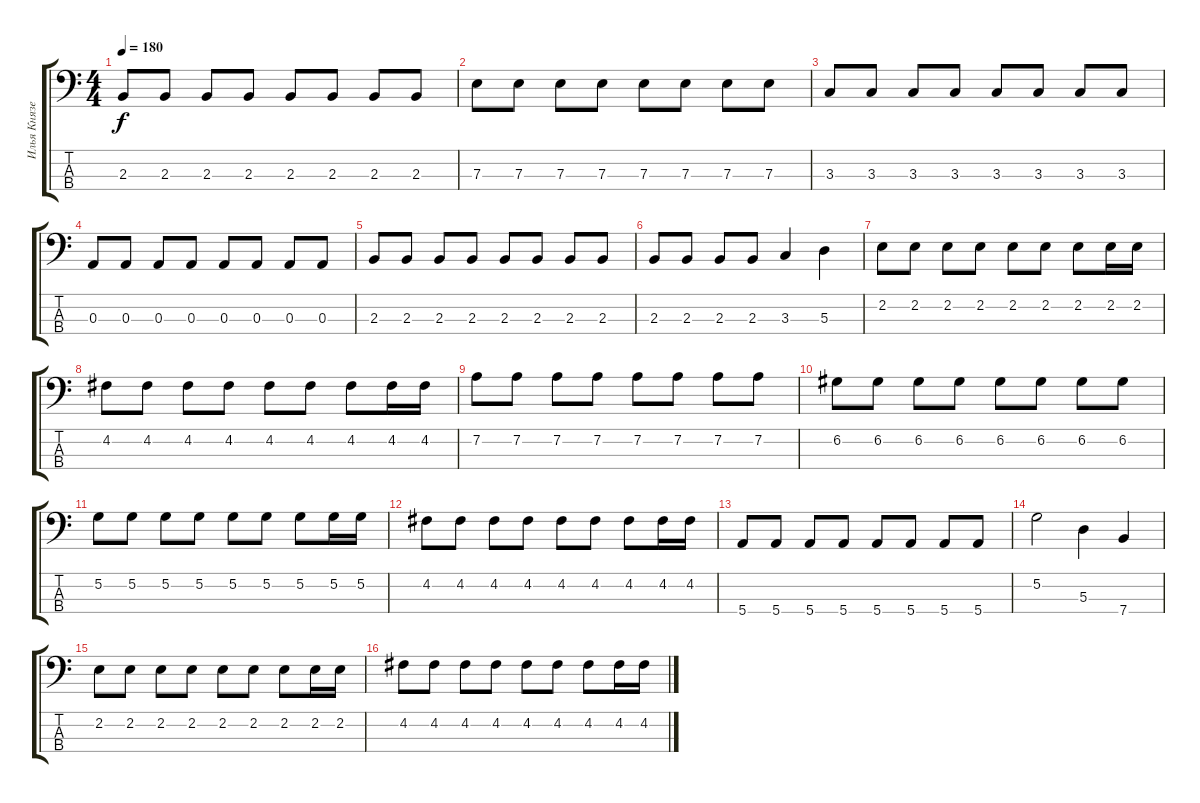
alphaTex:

\track ("Илья Князев" "Илья Князе") {instrument electricbasspick}
\staff {score tabs}
\tuning (G2 D2 A1 E1) {hide}
\ts (4 4)
\tempo 180
\clef f4
\ks c
2.3.8{dy f} 2.3.8 2.3.8 2.3.8 2.3.8 2.3.8 2.3.8 2.3.8 |
7.3.8 7.3.8 7.3.8 7.3.8 7.3.8 7.3.8 7.3.8 7.3.8 |
3.3.8 3.3.8 3.3.8 3.3.8 3.3.8 3.3.8 3.3.8 3.3.8 |
0.3.8 0.3.8 0.3.8 0.3.8 0.3.8 0.3.8 0.3.8 0.3.8 |
2.3.8 2.3.8 2.3.8 2.3.8 2.3.8 2.3.8 2.3.8 2.3.8 |
2.3.8 2.3.8 2.3.8 2.3.8 3.3.4 5.3.4 |
2.2.8 2.2.8 2.2.8 2.2.8 2.2.8 2.2.8 2.2.8 2.2.16 2.2.16 |
4.2.8 4.2.8 4.2.8 4.2.8 4.2.8 4.2.8 4.2.8 4.2.16 4.2.16 |
7.2.8 7.2.8 7.2.8 7.2.8 7.2.8 7.2.8 7.2.8 7.2.8 |
6.2.8 6.2.8 6.2.8 6.2.8 6.2.8 6.2.8 6.2.8 6.2.8 |
5.2.8 5.2.8 5.2.8 5.2.8 5.2.8 5.2.8 5.2.8 5.2.16 5.2.16 |
4.2.8 4.2.8 4.2.8 4.2.8 4.2.8 4.2.8 4.2.8 4.2.16 4.2.16 |
5.4.8 5.4.8 5.4.8 5.4.8 5.4.8 5.4.8 5.4.8 5.4.8 |
5.2.2 5.3.4 7.4.4 |
2.2.8 2.2.8 2.2.8 2.2.8 2.2.8 2.2.8 2.2.8 2.2.16 2.2.16 |
4.2.8 4.2.8 4.2.8 4.2.8 4.2.8 4.2.8 4.2.8 4.2.16 4.2.16
